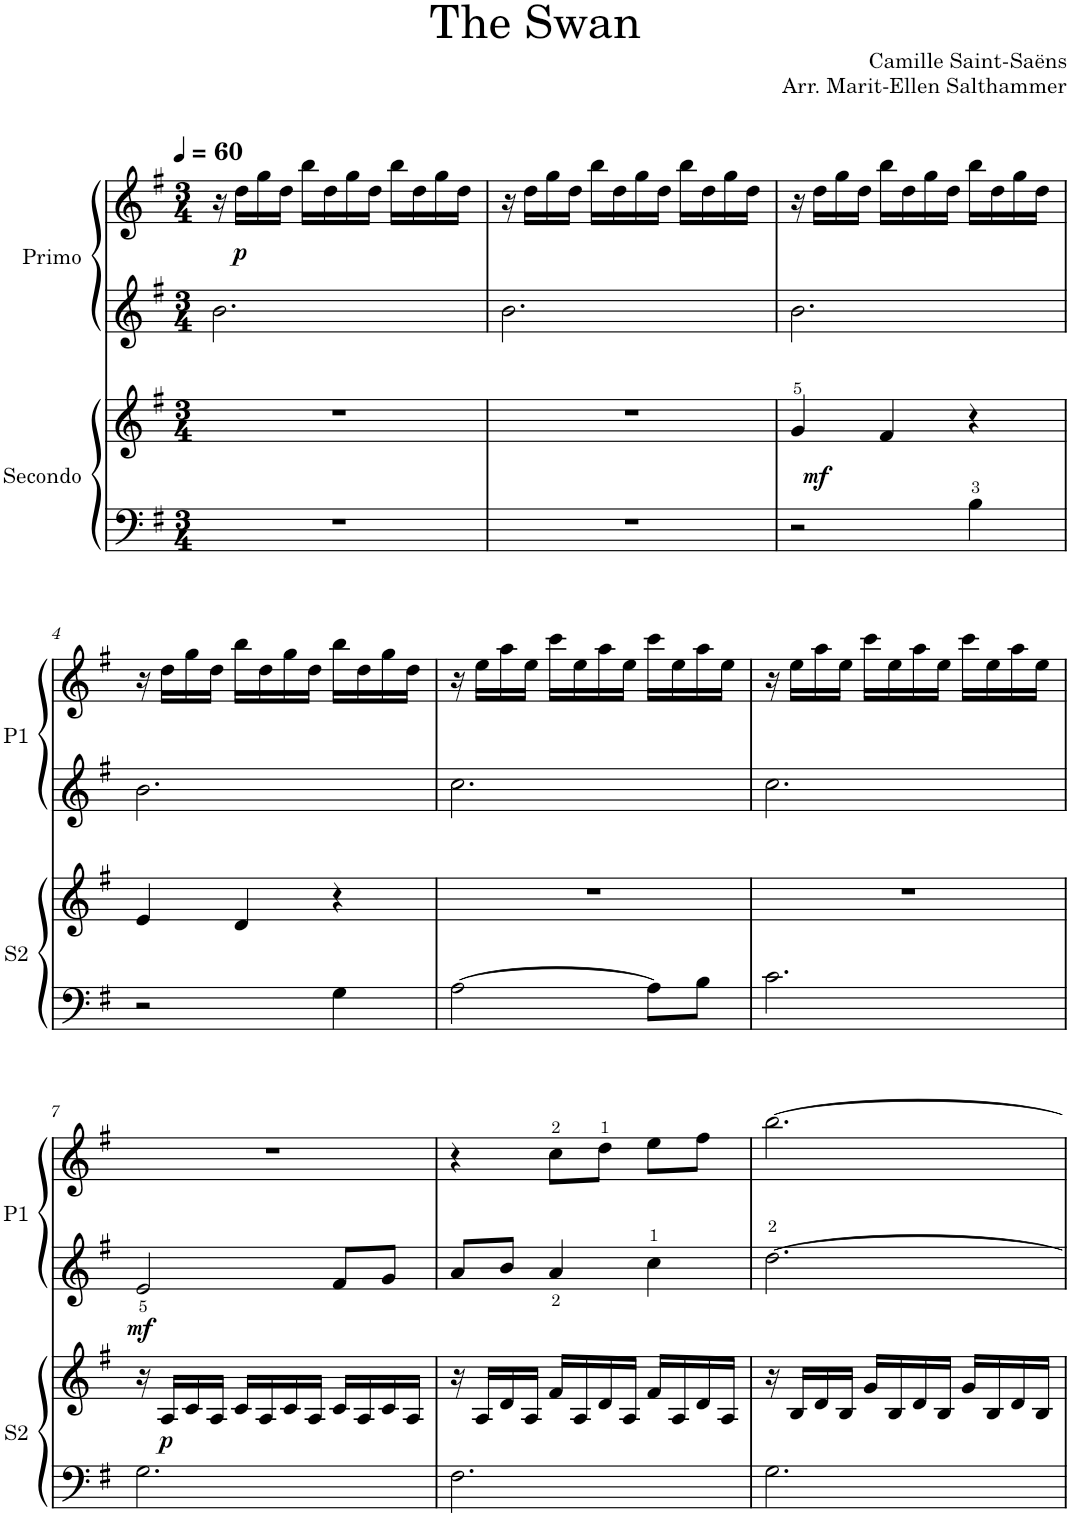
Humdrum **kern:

**kern	**kern	**dynam	**kern	**kern	**dynam
*part2	*part2	*part2	*part1	*part1	*part1
*staff4	*staff3	*staff3/4	*staff2	*staff1	*staff1/2
*I"Secondo	*	*	*I"Primo	*	*
*I'S2	*	*	*I'P1	*	*
*clefF4	*clefG2	*	*clefG2	*clefG2	*
*k[f#]	*k[f#]	*	*k[f#]	*k[f#]	*
*M3/4	*M3/4	*	*M3/4	*M3/4	*
*MM60	*MM60	*	*MM60	*MM60	*
=1	=1	=1	=1	=1	=1
2.r	2.r	.	2.b\	16r	.
!	!	!	!	!	!LO:DY:b
.	.	.	.	16dd\LL	p
.	.	.	.	16gg\	.
.	.	.	.	16dd\JJ	.
.	.	.	.	16bb\LL	.
.	.	.	.	16dd\	.
.	.	.	.	16gg\	.
.	.	.	.	16dd\JJ	.
.	.	.	.	16bb\LL	.
.	.	.	.	16dd\	.
.	.	.	.	16gg\	.
.	.	.	.	16dd\JJ	.
=2	=2	=2	=2	=2	=2
2.r	2.r	.	2.b\	16r	.
.	.	.	.	16dd\LL	.
.	.	.	.	16gg\	.
.	.	.	.	16dd\JJ	.
.	.	.	.	16bb\LL	.
.	.	.	.	16dd\	.
.	.	.	.	16gg\	.
.	.	.	.	16dd\JJ	.
.	.	.	.	16bb\LL	.
.	.	.	.	16dd\	.
.	.	.	.	16gg\	.
.	.	.	.	16dd\JJ	.
=3	=3	=3	=3	=3	=3
!	!	!LO:DY:b	!	!	!
2r	4g/	mf	2.b\	16r	.
.	.	.	.	16dd\LL	.
.	.	.	.	16gg\	.
.	.	.	.	16dd\JJ	.
.	4f#/	.	.	16bb\LL	.
.	.	.	.	16dd\	.
.	.	.	.	16gg\	.
.	.	.	.	16dd\JJ	.
4B\	4r	.	.	16bb\LL	.
.	.	.	.	16dd\	.
.	.	.	.	16gg\	.
.	.	.	.	16dd\JJ	.
!!LO:LB:g=z
=4	=4	=4	=4	=4	=4
2r	4e/	.	2.b\	16r	.
.	.	.	.	16dd\LL	.
.	.	.	.	16gg\	.
.	.	.	.	16dd\JJ	.
.	4d/	.	.	16bb\LL	.
.	.	.	.	16dd\	.
.	.	.	.	16gg\	.
.	.	.	.	16dd\JJ	.
4G\	4r	.	.	16bb\LL	.
.	.	.	.	16dd\	.
.	.	.	.	16gg\	.
.	.	.	.	16dd\JJ	.
=5	=5	=5	=5	=5	=5
[2A\	2.r	.	2.cc\	16r	.
.	.	.	.	16ee\LL	.
.	.	.	.	16aa\	.
.	.	.	.	16ee\JJ	.
.	.	.	.	16ccc\LL	.
.	.	.	.	16ee\	.
.	.	.	.	16aa\	.
.	.	.	.	16ee\JJ	.
8A\L]	.	.	.	16ccc\LL	.
.	.	.	.	16ee\	.
8B\J	.	.	.	16aa\	.
.	.	.	.	16ee\JJ	.
=6	=6	=6	=6	=6	=6
2.c\	2.r	.	2.cc\	16r	.
.	.	.	.	16ee\LL	.
.	.	.	.	16aa\	.
.	.	.	.	16ee\JJ	.
.	.	.	.	16ccc\LL	.
.	.	.	.	16ee\	.
.	.	.	.	16aa\	.
.	.	.	.	16ee\JJ	.
.	.	.	.	16ccc\LL	.
.	.	.	.	16ee\	.
.	.	.	.	16aa\	.
.	.	.	.	16ee\JJ	.
!!LO:LB:g=z
=7	=7	=7	=7	=7	=7
!	!	!	!	!	!LO:DY:b=2
2.G\	16r	.	2e/	2.r	mf
!	!	!LO:DY:b	!	!	!
.	16A/LL	p	.	.	.
.	16c/	.	.	.	.
.	16A/JJ	.	.	.	.
.	16c/LL	.	.	.	.
.	16A/	.	.	.	.
.	16c/	.	.	.	.
.	16A/JJ	.	.	.	.
.	16c/LL	.	8f#/L	.	.
.	16A/	.	.	.	.
.	16c/	.	8g/J	.	.
.	16A/JJ	.	.	.	.
=8	=8	=8	=8	=8	=8
2.F#\	16r	.	8a/L	4r	.
.	16A/LL	.	.	.	.
.	16d/	.	8b/J	.	.
.	16A/JJ	.	.	.	.
.	16f#/LL	.	4a/	8cc\L	.
.	16A/	.	.	.	.
.	16d/	.	.	8dd\J	.
.	16A/JJ	.	.	.	.
.	16f#/LL	.	4cc\	8ee\L	.
.	16A/	.	.	.	.
.	16d/	.	.	8ff#\J	.
.	16A/JJ	.	.	.	.
=9	=9	=9	=9	=9	=9
2.G\	16r	.	[2.dd\	[2.bb\	.
.	16B/LL	.	.	.	.
.	16d/	.	.	.	.
.	16B/JJ	.	.	.	.
.	16g/LL	.	.	.	.
.	16B/	.	.	.	.
.	16d/	.	.	.	.
.	16B/JJ	.	.	.	.
.	16g/LL	.	.	.	.
.	16B/	.	.	.	.
.	16d/	.	.	.	.
.	16B/JJ	.	.	.	.
=	=	=	=	=	=
*-	*-	*-	*-	*-	*-
